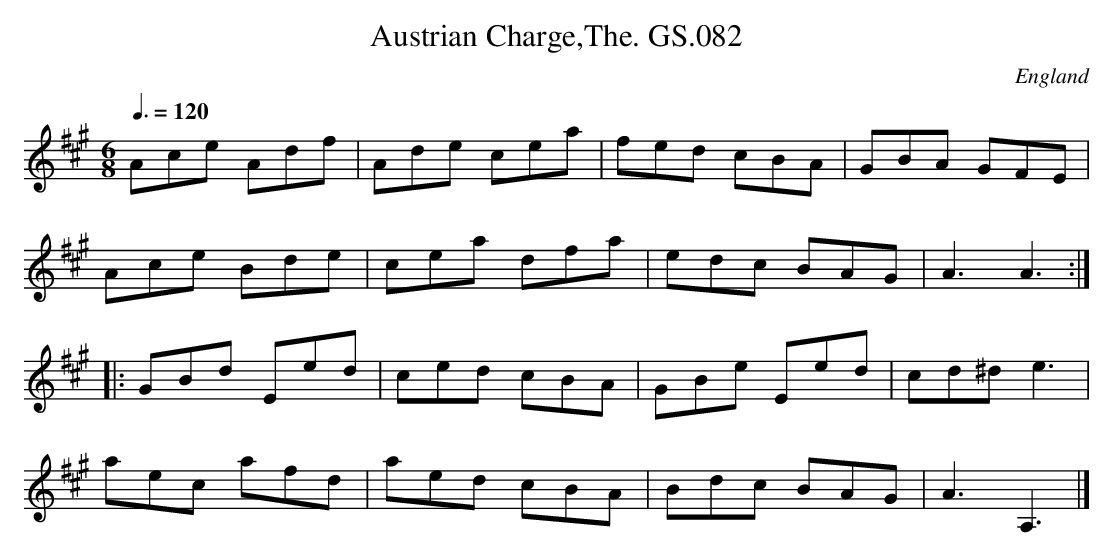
X:1
T:Austrian Charge,The. GS.082
L:1/8
M:6/8
O:England
Q:3/8=120
K:A major
Ace Adf | Ade cea | fed cBA | GBA GFE |!
Ace Bde | cea dfa | edc BAG | A3 A3 :|!
|: GBd Eed | ced cBA | GBe Eed | cd^d e3 |!
aec afd | aed cBA | Bdc BAG | A3 A,3 |]
